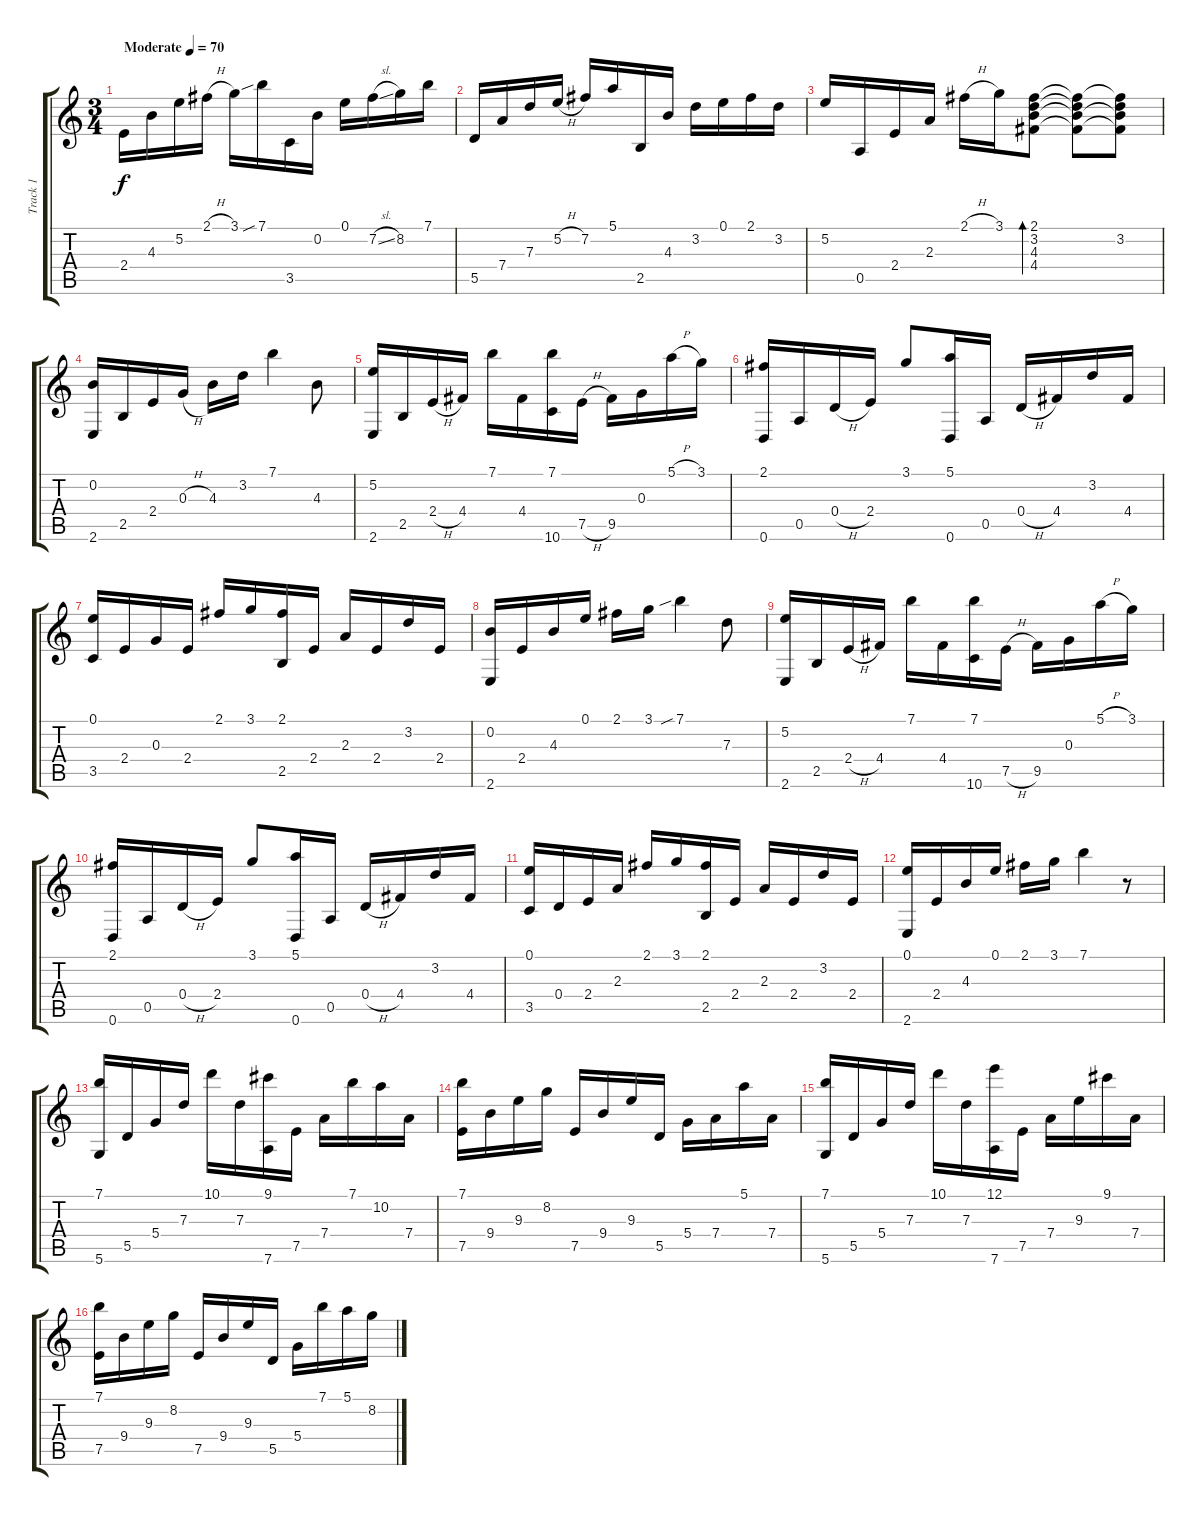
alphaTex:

\track ("Track 1" "Track 1") {instrument acousticguitarsteel}
\staff {score tabs}
\tuning (E4 B3 G3 D3 A2 D2) {hide}
\ts (3 4)
\tempo (70 "Moderate")
\clef g2
\ks c
2.4.16{dy f instrument acousticguitarsteel} 4.3.16 5.2.16 2.1{h}.16 3.1.16 7.1{sib}.16 3.5.16 0.2.16 0.1.16 7.2{sl}.16 8.2.16 7.1.16 |
5.5.16 7.4.16 7.3.16 5.2{h}.16 7.2.16 5.1.16 2.5.16 4.3.16 3.2.16 0.1.16 2.1.16 3.2.16 |
5.2.16 0.5.16 2.4.16 2.3.16 2.1{h}.16 3.1.16 (2.1 3.2 4.3 4.4).8{bd 60} (2.1{t} 3.2{t} 4.3{t} 4.4{t}).8 (2.1{t} 3.2 4.3{t} 4.4{t}).8 |
(0.2 2.6).16 2.5.16 2.4.16 0.3{h}.16 4.3.16 3.2.16 7.1.4 4.3.8 |
(5.2 2.6).16 2.5.16 2.4{h}.16 4.4.16 7.1.16 4.4.16 (7.1 10.6).16 7.5{h}.16 9.5.16 0.3.16 5.1{h}.16 3.1.16 |
(2.1 0.6).16 0.5.16 0.4{h}.16 2.4.16 3.1.8 (5.1 0.6).16 0.5.16 0.4{h}.16 4.4.16 3.2.16 4.4.16 |
(0.1 3.5).16 2.4.16 0.3.16 2.4.16 2.1.16 3.1.16 (2.1 2.5).16 2.4.16 2.3.16 2.4.16 3.2.16 2.4.16 |
(0.2 2.6).16 2.4.16 4.3.16 0.1.16 2.1.16 3.1.16 7.1{sib}.4 7.3.8 |
(5.2 2.6).16 2.5.16 2.4{h}.16 4.4.16 7.1.16 4.4.16 (7.1 10.6).16 7.5{h}.16 9.5.16 0.3.16 5.1{h}.16 3.1.16 |
(2.1 0.6).16 0.5.16 0.4{h}.16 2.4.16 3.1.8 (5.1 0.6).16 0.5.16 0.4{h}.16 4.4.16 3.2.16 4.4.16 |
(0.1 3.5).16 0.4.16 2.4.16 2.3.16 2.1.16 3.1.16 (2.1 2.5).16 2.4.16 2.3.16 2.4.16 3.2.16 2.4.16 |
(0.1 2.6).16 2.4.16 4.3.16 0.1.16 2.1.16 3.1.16 7.1.4 r.8 |
(7.1 5.6).16 5.5.16 5.4.16 7.3.16 10.1.16 7.3.16 (9.1 7.6).16 7.5.16 7.4.16 7.1.16 10.2.16 7.4.16 |
(7.1 7.5).16 9.4.16 9.3.16 8.2.16 7.5.16 9.4.16 9.3.16 5.5.16 5.4.16 7.4.16 5.1.16 7.4.16 |
(7.1 5.6).16 5.5.16 5.4.16 7.3.16 10.1.16 7.3.16 (12.1 7.6).16 7.5.16 7.4.16 9.3.16 9.1.16 7.4.16 |
(7.1 7.5).16 9.4.16 9.3.16 8.2.16 7.5.16 9.4.16 9.3.16 5.5.16 5.4.16 7.1.16 5.1.16 8.2.16
